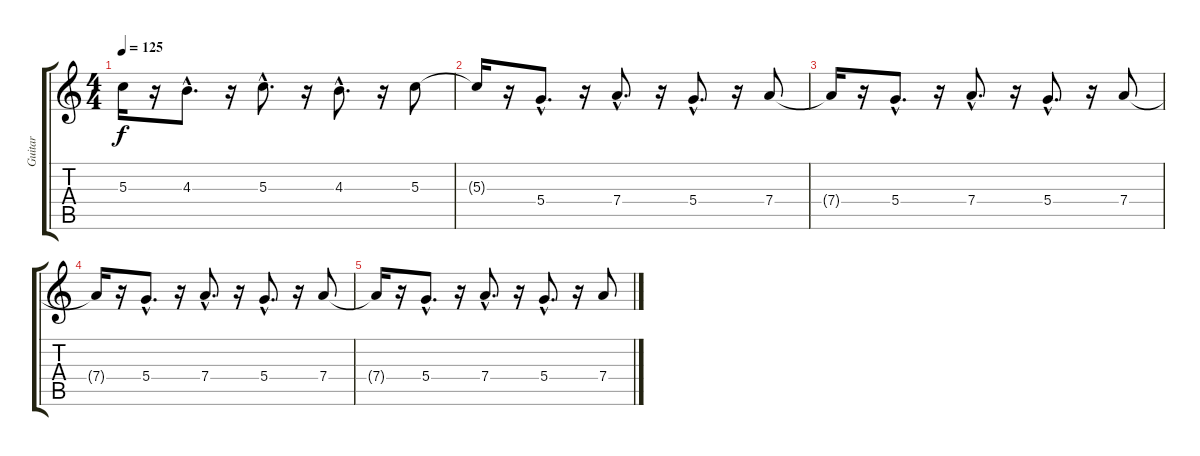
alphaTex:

\track ("Guitar" "Guitar") {instrument distortionguitar}
\staff {score tabs}
\tuning (E4 B3 G3 D3 A2 D2) {hide}
\ts (4 4)
\tempo 125
\clef g2
\ks c
5.3{t}.16{dy f} r.16 4.3{hac}.8{d} r.16 5.3{hac}.8{d} r.16 4.3{hac}.8{d} r.16 5.3.8 |
5.3{t}.16 r.16 5.4{hac}.8{d} r.16 7.4{hac}.8{d} r.16 5.4{hac}.8{d} r.16 7.4.8 |
7.4{t}.16 r.16 5.4{hac}.8{d} r.16 7.4{hac}.8{d} r.16 5.4{hac}.8{d} r.16 7.4.8 |
7.4{t}.16 r.16 5.4{hac}.8{d} r.16 7.4{hac}.8{d} r.16 5.4{hac}.8{d} r.16 7.4.8 |
7.4{t}.16 r.16 5.4{hac}.8{d} r.16 7.4{hac}.8{d} r.16 5.4{hac}.8{d} r.16 7.4.8
